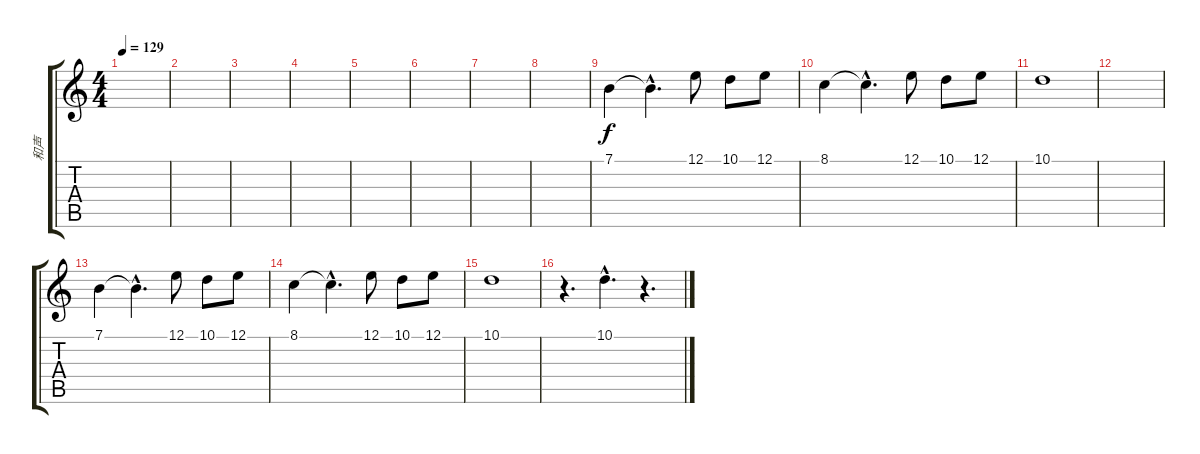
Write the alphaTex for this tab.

\track ("和声" "和声") {instrument choiraahs}
\staff {score tabs}
\tuning (E4 B3 G3 D3 A2 E2) {hide}
\ts (4 4)
\tempo 129
\clef g2
\ks c
|
|
|
|
|
|
|
|
7.1.4 7.1{hac t}.4{d} 12.1.8 10.1.8 12.1.8 |
8.1.4 8.1{hac t}.4{d} 12.1.8 10.1.8 12.1.8 |
10.1.1 |
|
7.1.4 7.1{hac t}.4{d} 12.1.8 10.1.8 12.1.8 |
8.1.4 8.1{hac t}.4{d} 12.1.8 10.1.8 12.1.8 |
10.1.1 |
r.4{d} 10.1{hac}.4{d} r.4{d}
